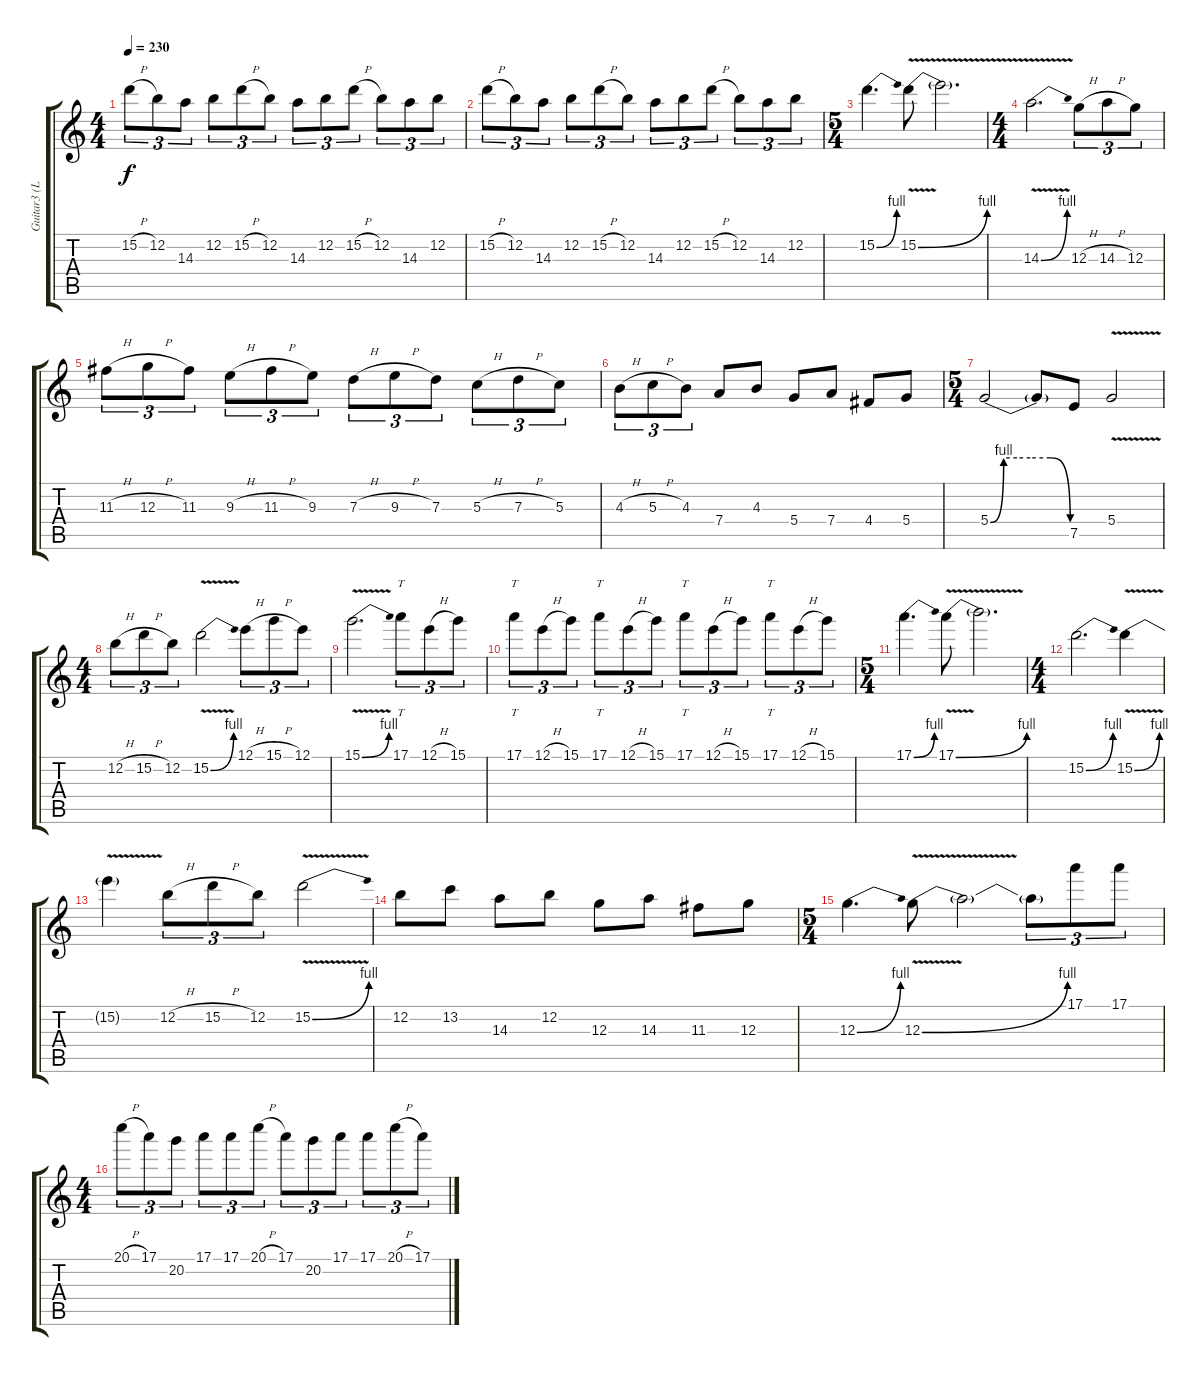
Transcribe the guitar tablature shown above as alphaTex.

\track ("Guitar3 (Lead)" "Guitar3 (L") {instrument distortionguitar}
\staff {score tabs}
\tuning (E4 B3 G3 D3 A2 E2) {hide}
\ts (4 4)
\tempo 230
\clef g2
\ks c
15.2{h}.8{tu (3 2) dy f} 12.2.8{tu (3 2)} 14.3.8{tu (3 2)} 12.2.8{tu (3 2)} 15.2{h}.8{tu (3 2)} 12.2.8{tu (3 2)} 14.3.8{tu (3 2)} 12.2.8{tu (3 2)} 15.2{h}.8{tu (3 2)} 12.2.8{tu (3 2)} 14.3.8{tu (3 2)} 12.2.8{tu (3 2)} |
15.2{h}.8{tu (3 2)} 12.2.8{tu (3 2)} 14.3.8{tu (3 2)} 12.2.8{tu (3 2)} 15.2{h}.8{tu (3 2)} 12.2.8{tu (3 2)} 14.3.8{tu (3 2)} 12.2.8{tu (3 2)} 15.2{h}.8{tu (3 2)} 12.2.8{tu (3 2)} 14.3.8{tu (3 2)} 12.2.8{tu (3 2)} |
\ts (5 4)
15.2{be (bend 0 0 60 4)}.4{d} 15.2{be (bend 0 0 60 4) v}.8 15.2{t}.2{d} |
\ts (4 4)
14.3{be (bend 0 0 60 4) v}.2{d} 12.3{h}.8{tu (3 2)} 14.3{h}.8{tu (3 2)} 12.3.8{tu (3 2)} |
11.3{h}.8{tu (3 2)} 12.3{h}.8{tu (3 2)} 11.3.8{tu (3 2)} 9.3{h}.8{tu (3 2)} 11.3{h}.8{tu (3 2)} 9.3.8{tu (3 2)} 7.3{h}.8{tu (3 2)} 9.3{h}.8{tu (3 2)} 7.3.8{tu (3 2)} 5.3{h}.8{tu (3 2)} 7.3{h}.8{tu (3 2)} 5.3.8{tu (3 2)} |
4.3{h}.8{tu (3 2)} 5.3{h}.8{tu (3 2)} 4.3.8{tu (3 2)} 7.4.8 4.3.8 5.4.8 7.4.8 4.4.8 5.4.8 |
\ts (5 4)
5.4{be (custom 0 0 10 4 20 4 30 4 45 4 60 0)}.2 5.4{t}.8 7.5.8 5.4{v}.2 |
\ts (4 4)
12.2{h}.8{tu (3 2)} 15.2{h}.8{tu (3 2)} 12.2.8{tu (3 2)} 15.2{be (bend 0 0 60 4) v}.2 12.1{h}.8{tu (3 2)} 15.1{h}.8{tu (3 2)} 12.1.8{tu (3 2)} |
15.1{be (bend 0 0 60 4) v}.2{d} 17.1.8{tt tu (3 2)} 12.1{h}.8{tu (3 2)} 15.1.8{tu (3 2)} |
17.1.8{tt tu (3 2)} 12.1{h}.8{tu (3 2)} 15.1.8{tu (3 2)} 17.1.8{tt tu (3 2)} 12.1{h}.8{tu (3 2)} 15.1.8{tu (3 2)} 17.1.8{tt tu (3 2)} 12.1{h}.8{tu (3 2)} 15.1.8{tu (3 2)} 17.1.8{tt tu (3 2)} 12.1{h}.8{tu (3 2)} 15.1.8{tu (3 2)} |
\ts (5 4)
17.1{be (bend 0 0 60 4)}.4{d} 17.1{be (bend 0 0 60 4) v}.8 17.1{t}.2{d} |
\ts (4 4)
15.2{be (bend 0 0 60 4)}.2{d} 15.2{be (bend 0 0 60 4) v}.4 |
15.2{t}.4 12.2{h}.8{tu (3 2)} 15.2{h}.8{tu (3 2)} 12.2.8{tu (3 2)} 15.2{be (bend 0 0 60 4) v}.2 |
12.2.8 13.2.8 14.3.8 12.2.8 12.3.8 14.3.8 11.3.8 12.3.8 |
\ts (5 4)
12.3{be (bend 0 0 60 4)}.4{d} 12.3{be (bend 0 0 60 4) v}.8 12.3{t}.2 12.3{t}.8{tu (3 2)} 17.1.8{tu (3 2)} 17.1.8{tu (3 2)} |
\ts (4 4)
20.1{h}.8{tu (3 2)} 17.1.8{tu (3 2)} 20.2.8{tu (3 2)} 17.1.8{tu (3 2)} 17.1.8{tu (3 2)} 20.1{h}.8{tu (3 2)} 17.1.8{tu (3 2)} 20.2.8{tu (3 2)} 17.1.8{tu (3 2)} 17.1.8{tu (3 2)} 20.1{h}.8{tu (3 2)} 17.1.8{tu (3 2)}
